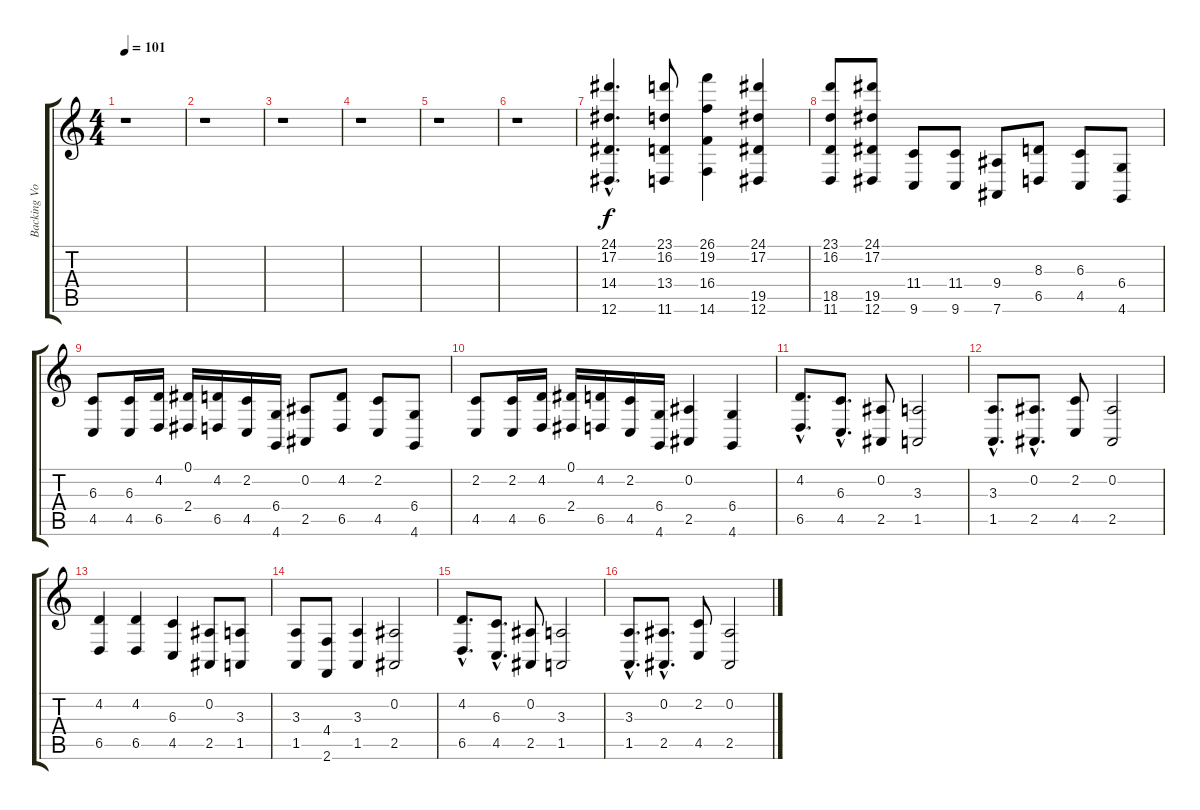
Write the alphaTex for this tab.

\track ("Backing Vocals" "Backing Vo") {instrument lead6voice}
\staff {score tabs}
\tuning (Eb4 Bb3 Gb3 Db3 Ab2 Eb2) {hide}
\ts (4 4)
\tempo 101
\clef g2
\ks c
r.1{dy f} |
r.1 |
r.1 |
r.1 |
r.1 |
r.1 |
(24.1{hac} 17.2{hac} 14.4{hac} 12.6{hac}).4{d} (23.1 16.2 13.4 11.6).8 (26.1 19.2 16.4 14.6).4 (24.1 17.2 19.5 12.6).4 |
(23.1 16.2 18.5 11.6).8 (24.1 17.2 19.5 12.6).8 (11.4 9.6).8 (11.4 9.6).8 (9.4 7.6).8 (8.3 6.5).8 (6.3 4.5).8 (6.4 4.6).8 |
(6.3 4.5).8 (6.3 4.5).16 (4.2 6.5).16 (0.1 2.4).16 (4.2 6.5).16 (2.2 4.5).16 (6.4 4.6).16 (0.2 2.5).8 (4.2 6.5).8 (2.2 4.5).8 (6.4 4.6).8 |
(2.2 4.5).8 (2.2 4.5).16 (4.2 6.5).16 (0.1 2.4).16 (4.2 6.5).16 (2.2 4.5).16 (6.4 4.6).16 (0.2 2.5).4 (6.4 4.6).4 |
(4.2{hac} 6.5{hac}).8{d} (6.3{hac} 4.5{hac}).8{d} (0.2 2.5).8 (3.3 1.5).2 |
(3.3{hac} 1.5{hac}).8{d} (0.2{hac} 2.5{hac}).8{d} (2.2 4.5).8 (0.2 2.5).2 |
(4.2 6.5).4 (4.2 6.5).4 (6.3 4.5).4 (0.2 2.5).8 (3.3 1.5).8 |
(3.3 1.5).8 (4.4 2.6).8 (3.3 1.5).4 (0.2 2.5).2 |
(4.2{hac} 6.5{hac}).8{d} (6.3{hac} 4.5{hac}).8{d} (0.2 2.5).8 (3.3 1.5).2 |
(3.3{hac} 1.5{hac}).8{d} (0.2{hac} 2.5{hac}).8{d} (2.2 4.5).8 (0.2 2.5).2
